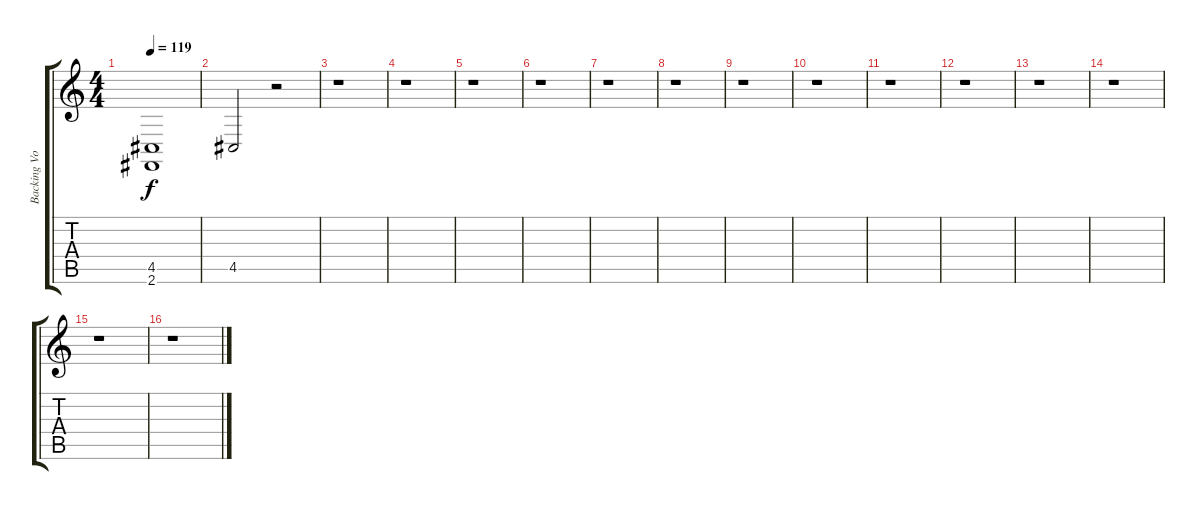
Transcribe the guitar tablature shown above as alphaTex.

\track ("Backing Vocals" "Backing Vo") {instrument choiraahs}
\staff {score tabs}
\tuning (E4 B3 G3 D3 A2 E2) {hide}
\ts (4 4)
\tempo 119
\clef g2
\ks c
(4.5{t} 2.6{t}).1{dy f} |
4.5.2 r.2 |
r.1 |
r.1 |
r.1 |
r.1 |
r.1 |
r.1 |
r.1 |
r.1 |
r.1 |
r.1 |
r.1 |
r.1 |
r.1 |
r.1
